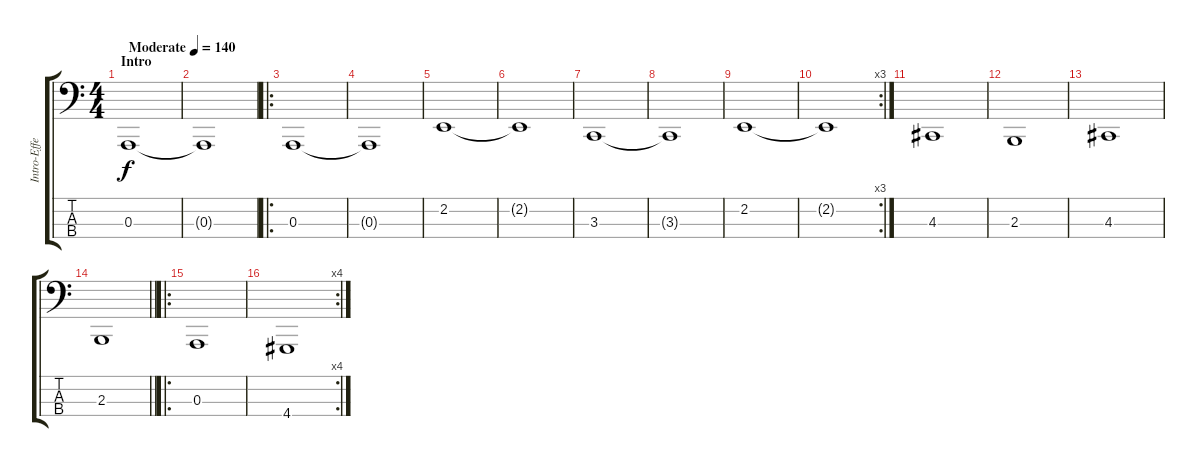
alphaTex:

\track ("Intro-Effekt" "Intro-Effe") {instrument fx8scifi}
\staff {score tabs}
\tuning (G2 D2 A1 E1) {hide}
\ts (4 4)
\section ("" "Intro")
\tempo (140 "Moderate")
\clef f4
\ks c
0.3.1{dy f instrument fx8scifi} |
0.3{t}.1 |
\ro
0.3.1 |
0.3{t}.1 |
2.2.1 |
2.2{t}.1 |
3.3.1 |
3.3{t}.1 |
2.2.1 |
\rc 3
2.2{t}.1 |
4.3.1 |
2.3.1 |
4.3.1 |
\barLineRight lightlight
2.3.1 |
\ro
0.3.1 |
\rc 4
4.4.1
